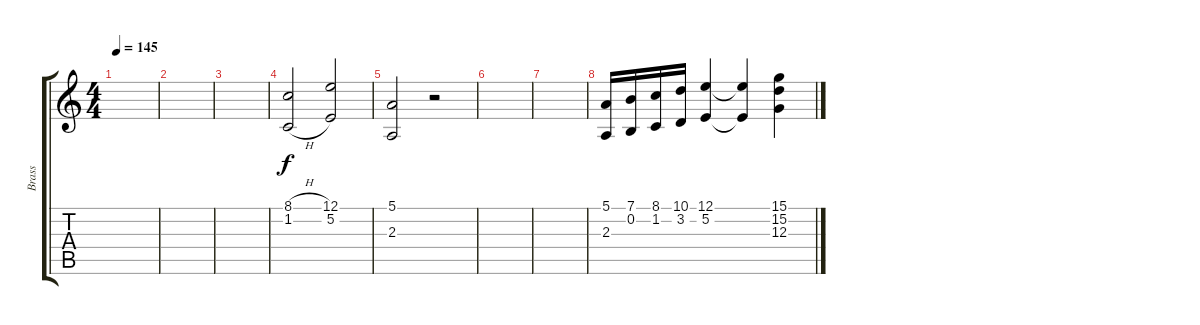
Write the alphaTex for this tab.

\track ("Brass" "Brass") {instrument synthbrass1}
\staff {score tabs}
\tuning (E4 B3 G3 D3 A2 E2) {hide}
\ts (4 4)
\tempo 145
\clef g2
\ks c
|
|
|
(8.1{h} 1.2{h}).2 (12.1 5.2).2 |
(5.1 2.3).2 r.2 |
|
|
(5.1 2.3).16 (7.1 0.2).16 (8.1 1.2).16 (10.1 3.2).16 (12.1 5.2).4 (12.1{t} 5.2{t}).4 (15.1 15.2 12.3).4
